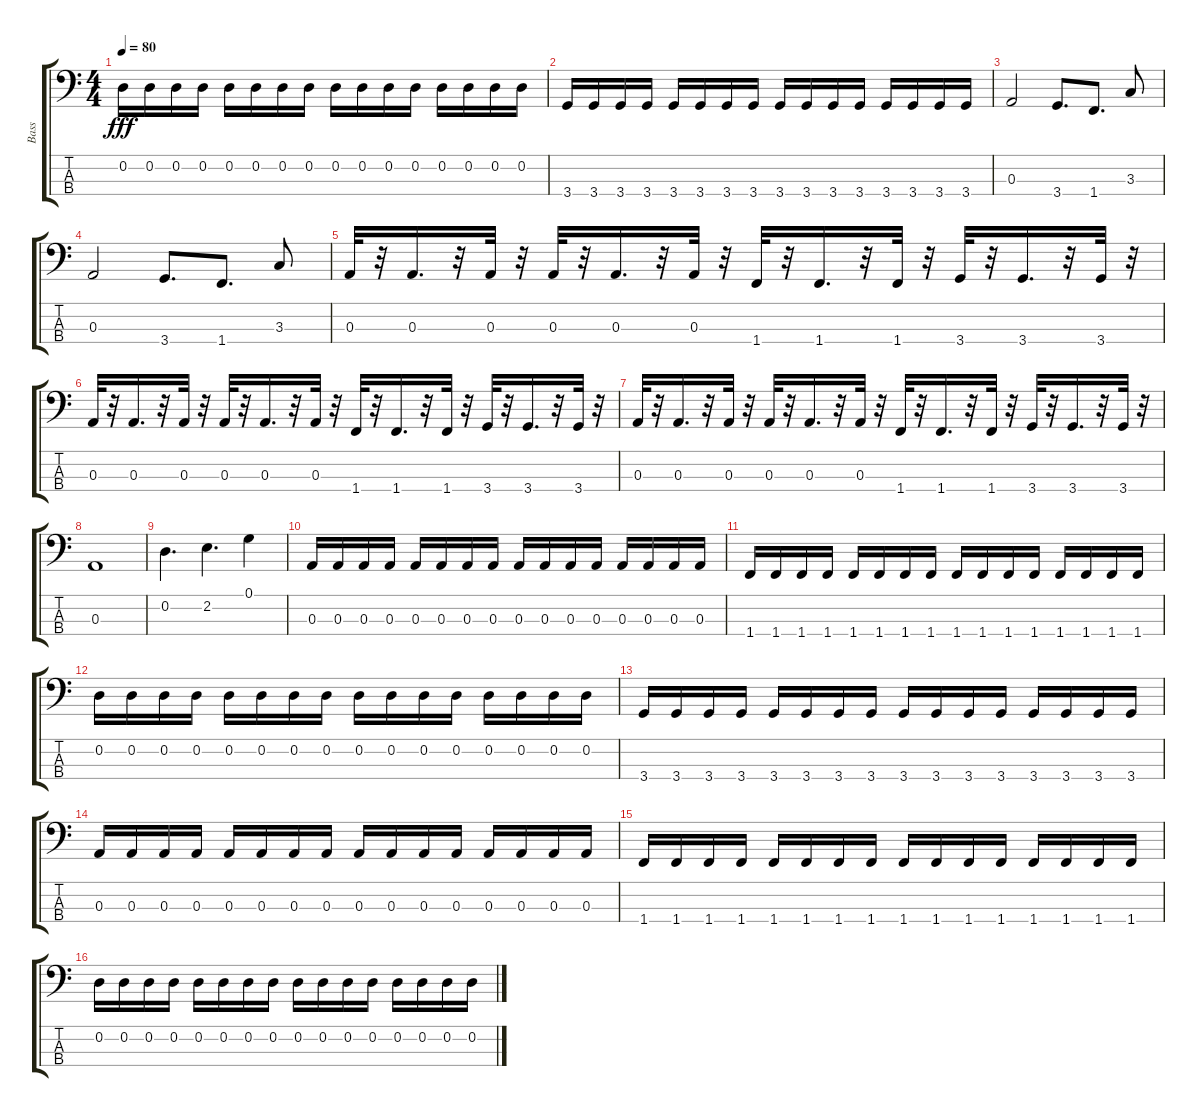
\track ("Bass" "Bass") {instrument electricbassfinger}
\staff {score tabs}
\tuning (G2 D2 A1 E1) {hide}
\ts (4 4)
\tempo 80
\clef f4
\ks c
0.2.16{dy fff} 0.2.16 0.2.16 0.2.16 0.2.16 0.2.16 0.2.16 0.2.16 0.2.16 0.2.16 0.2.16 0.2.16 0.2.16 0.2.16 0.2.16 0.2.16 |
3.4.16 3.4.16 3.4.16 3.4.16 3.4.16 3.4.16 3.4.16 3.4.16 3.4.16 3.4.16 3.4.16 3.4.16 3.4.16 3.4.16 3.4.16 3.4.16 |
0.3.2 3.4.8{d} 1.4.8{d} 3.3.8 |
0.3.2 3.4.8{d} 1.4.8{d} 3.3.8 |
0.3.32 r.32 0.3.16{d} r.32 0.3.32 r.32 0.3.32 r.32 0.3.16{d} r.32 0.3.32 r.32 1.4.32 r.32 1.4.16{d} r.32 1.4.32 r.32 3.4.32 r.32 3.4.16{d} r.32 3.4.32 r.32 |
0.3.32 r.32 0.3.16{d} r.32 0.3.32 r.32 0.3.32 r.32 0.3.16{d} r.32 0.3.32 r.32 1.4.32 r.32 1.4.16{d} r.32 1.4.32 r.32 3.4.32 r.32 3.4.16{d} r.32 3.4.32 r.32 |
0.3.32 r.32 0.3.16{d} r.32 0.3.32 r.32 0.3.32 r.32 0.3.16{d} r.32 0.3.32 r.32 1.4.32 r.32 1.4.16{d} r.32 1.4.32 r.32 3.4.32 r.32 3.4.16{d} r.32 3.4.32 r.32 |
0.3.1 |
0.2.4{d} 2.2.4{d} 0.1.4 |
0.3.16 0.3.16 0.3.16 0.3.16 0.3.16 0.3.16 0.3.16 0.3.16 0.3.16 0.3.16 0.3.16 0.3.16 0.3.16 0.3.16 0.3.16 0.3.16 |
1.4.16 1.4.16 1.4.16 1.4.16 1.4.16 1.4.16 1.4.16 1.4.16 1.4.16 1.4.16 1.4.16 1.4.16 1.4.16 1.4.16 1.4.16 1.4.16 |
0.2.16 0.2.16 0.2.16 0.2.16 0.2.16 0.2.16 0.2.16 0.2.16 0.2.16 0.2.16 0.2.16 0.2.16 0.2.16 0.2.16 0.2.16 0.2.16 |
3.4.16 3.4.16 3.4.16 3.4.16 3.4.16 3.4.16 3.4.16 3.4.16 3.4.16 3.4.16 3.4.16 3.4.16 3.4.16 3.4.16 3.4.16 3.4.16 |
0.3.16 0.3.16 0.3.16 0.3.16 0.3.16 0.3.16 0.3.16 0.3.16 0.3.16 0.3.16 0.3.16 0.3.16 0.3.16 0.3.16 0.3.16 0.3.16 |
1.4.16 1.4.16 1.4.16 1.4.16 1.4.16 1.4.16 1.4.16 1.4.16 1.4.16 1.4.16 1.4.16 1.4.16 1.4.16 1.4.16 1.4.16 1.4.16 |
0.2.16 0.2.16 0.2.16 0.2.16 0.2.16 0.2.16 0.2.16 0.2.16 0.2.16 0.2.16 0.2.16 0.2.16 0.2.16 0.2.16 0.2.16 0.2.16
